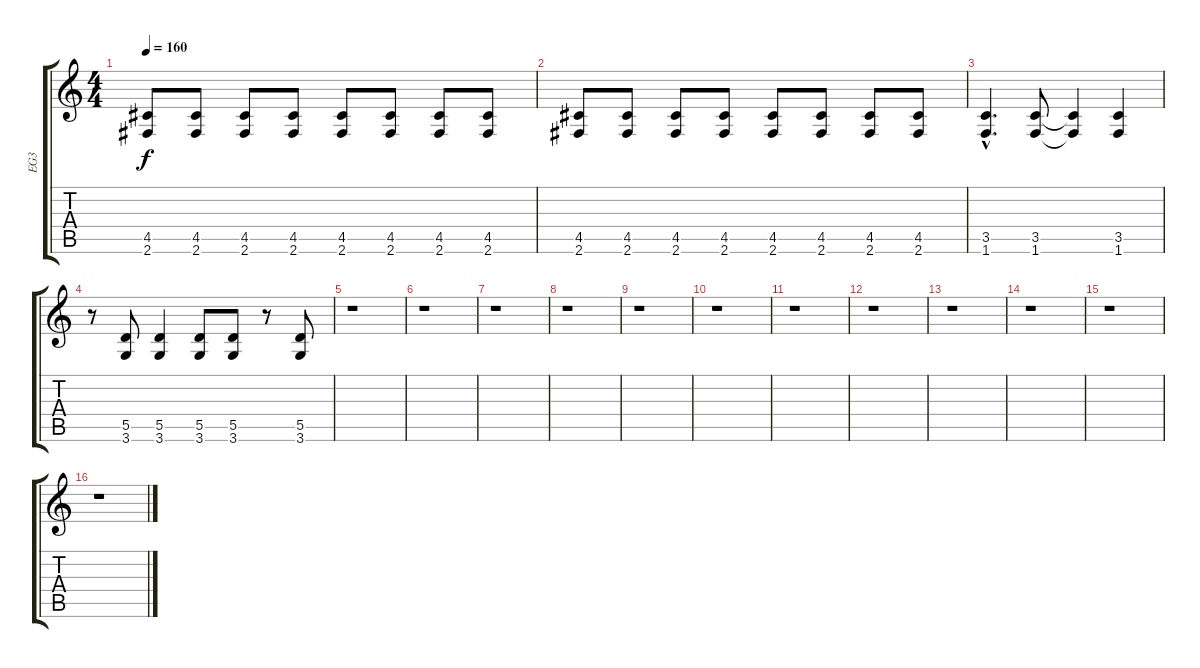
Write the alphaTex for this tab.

\track ("EG3" "EG3") {instrument acousticguitarnylon}
\staff {score tabs}
\tuning (E4 B3 G3 D3 A2 E2) {hide}
\ts (4 4)
\tempo 160
\clef g2
\ks c
(4.5 2.6).8{dy f} (4.5 2.6).8 (4.5 2.6).8 (4.5 2.6).8 (4.5 2.6).8 (4.5 2.6).8 (4.5 2.6).8 (4.5 2.6).8 |
(4.5 2.6).8 (4.5 2.6).8 (4.5 2.6).8 (4.5 2.6).8 (4.5 2.6).8 (4.5 2.6).8 (4.5 2.6).8 (4.5 2.6).8 |
(3.5{hac} 1.6{hac}).4{d} (3.5 1.6).8 (3.5{t} 1.6{t}).4 (3.5 1.6).4 |
r.8 (5.5 3.6).8 (5.5 3.6).4 (5.5 3.6).8 (5.5 3.6).8 r.8 (5.5 3.6).8 |
r.1 |
r.1 |
r.1 |
r.1 |
r.1 |
r.1 |
r.1 |
r.1 |
r.1 |
r.1 |
r.1 |
r.1
